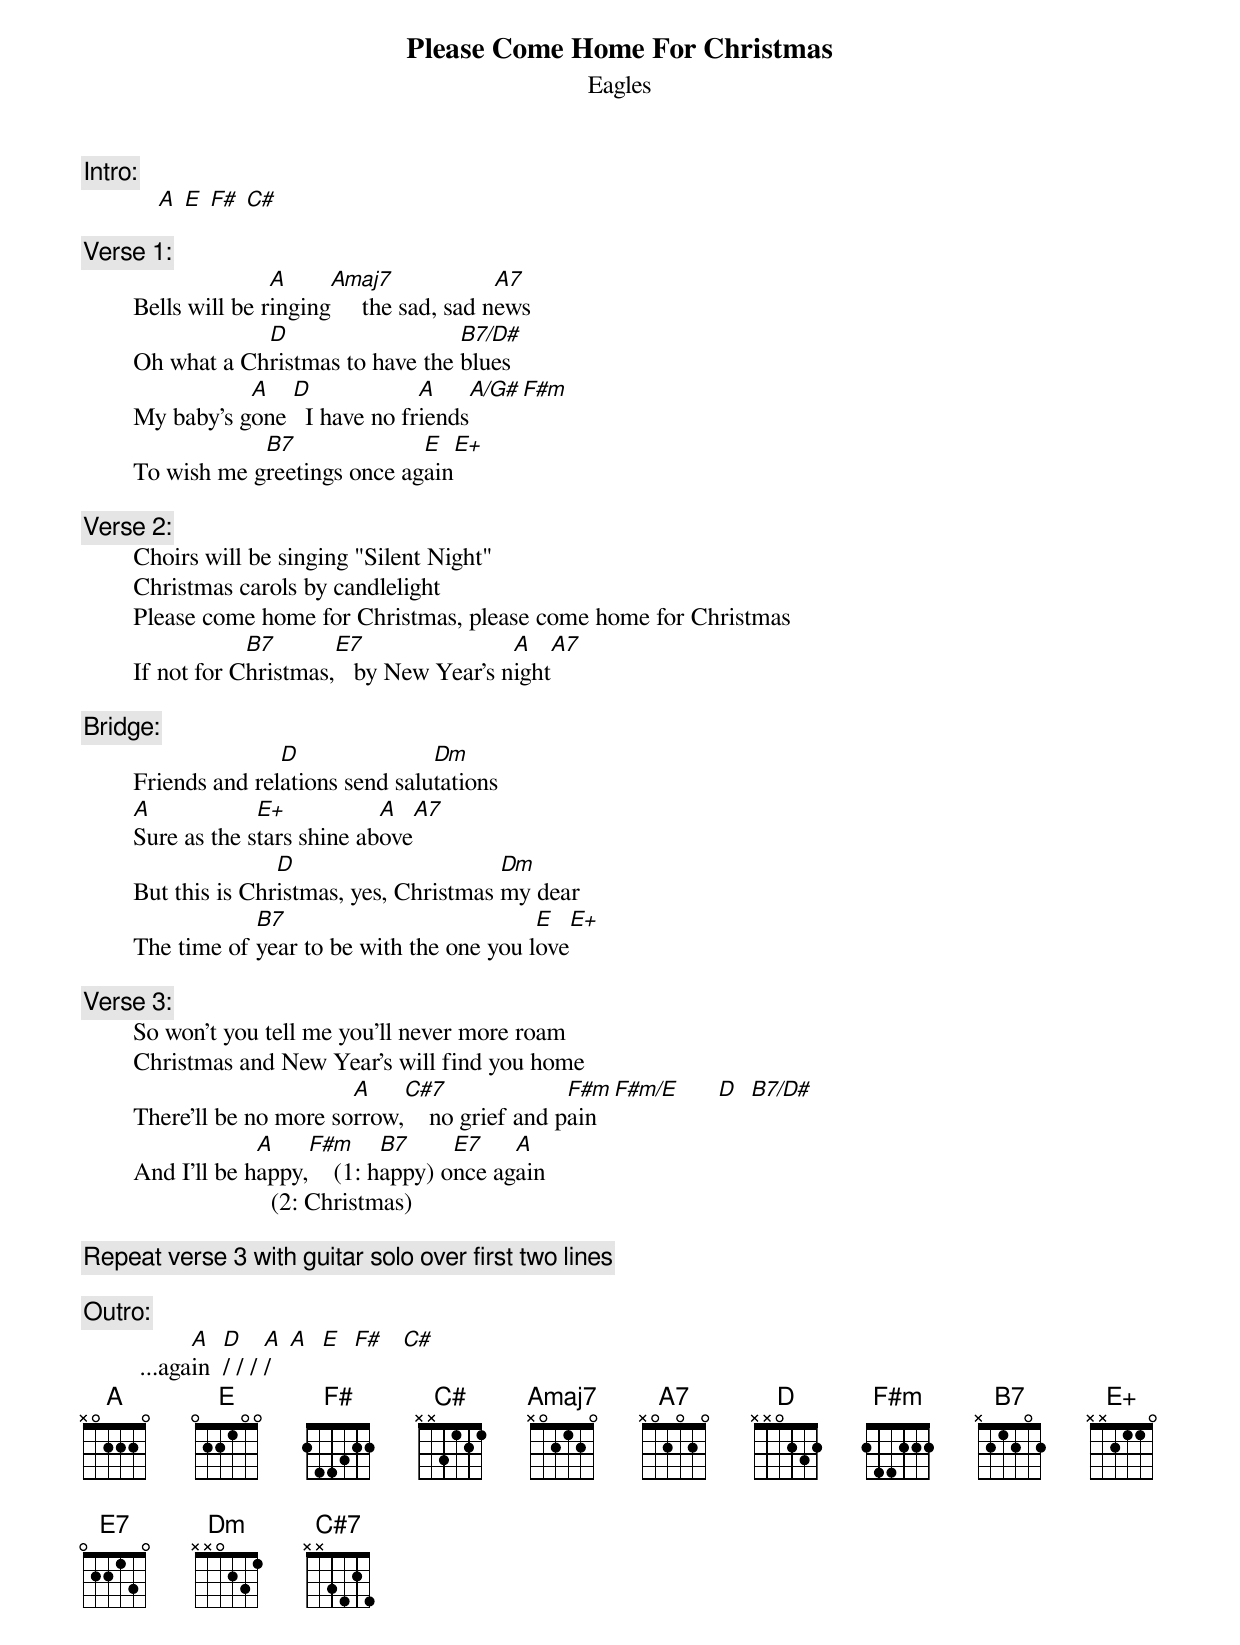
{t:Please Come Home For Christmas}
{st:Eagles}

{c:Intro:}
            [A] [E] [F#] [C#]

{c:Verse 1:}
        Bells will be r[A]inging[Amaj7]     the sad, sad n[A7]ews
        Oh what a Ch[D]ristmas to have the [B7/D#]blues
        My baby's g[A]one [D]  I have no fr[A]iends[A/G#][F#m]
        To wish me g[B7]reetings once ag[E]ain[E+]

{c:Verse 2:}
        Choirs will be singing "Silent Night"
        Christmas carols by candlelight
        Please come home for Christmas, please come home for Christmas
        If not for C[B7]hristmas,[E7]   by New Year's n[A]ight[A7]

{c:Bridge:}
        Friends and rel[D]ations send salu[Dm]tations
        [A]Sure as the s[E+]tars shine ab[A]ove[A7]
        But this is Chr[D]istmas, yes, Christmas [Dm]my dear
        The time of [B7]year to be with the one you l[E]ove[E+]

{c:Verse 3:}
        So won't you tell me you'll never more roam
        Christmas and New Year's will find you home
        There'll be no more so[A]rrow,[C#7]    no grief and p[F#m]ain [F#m/E]      [D]  [B7/D#]
        And I'll be h[A]appy,[F#m]    (1: h[B7]appy) o[E7]nce ag[A]ain
                              (2: Christmas)

{c:Repeat verse 3 with guitar solo over first two lines}

{c:Outro:}
         ...aga[A]in  [D]/ / / [A]/   [A]  [E]  [F#]   [C#]
